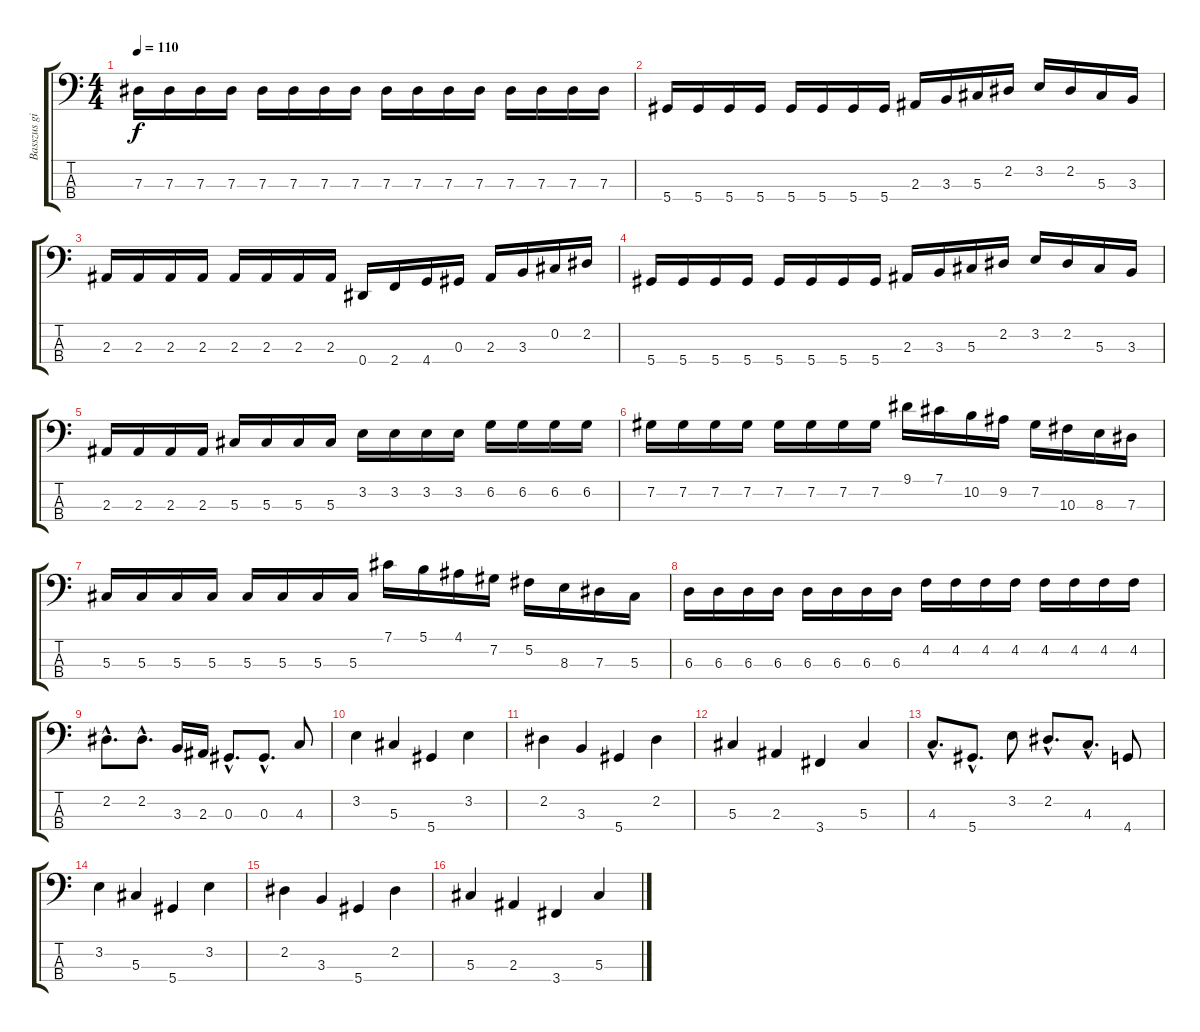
\track ("Basszus gitár" "Basszus gi") {instrument electricbassfinger}
\staff {score tabs}
\tuning (Gb2 Db2 Ab1 Eb1) {hide}
\ts (4 4)
\tempo 110
\clef f4
\ks c
7.3.16{dy f} 7.3.16 7.3.16 7.3.16 7.3.16 7.3.16 7.3.16 7.3.16 7.3.16 7.3.16 7.3.16 7.3.16 7.3.16 7.3.16 7.3.16 7.3.16 |
5.4.16 5.4.16 5.4.16 5.4.16 5.4.16 5.4.16 5.4.16 5.4.16 2.3.16 3.3.16 5.3.16 2.2.16 3.2.16 2.2.16 5.3.16 3.3.16 |
2.3.16 2.3.16 2.3.16 2.3.16 2.3.16 2.3.16 2.3.16 2.3.16 0.4.16 2.4.16 4.4.16 0.3.16 2.3.16 3.3.16 0.2.16 2.2.16 |
5.4.16 5.4.16 5.4.16 5.4.16 5.4.16 5.4.16 5.4.16 5.4.16 2.3.16 3.3.16 5.3.16 2.2.16 3.2.16 2.2.16 5.3.16 3.3.16 |
2.3.16 2.3.16 2.3.16 2.3.16 5.3.16 5.3.16 5.3.16 5.3.16 3.2.16 3.2.16 3.2.16 3.2.16 6.2.16 6.2.16 6.2.16 6.2.16 |
7.2.16 7.2.16 7.2.16 7.2.16 7.2.16 7.2.16 7.2.16 7.2.16 9.1.16 7.1.16 10.2.16 9.2.16 7.2.16 10.3.16 8.3.16 7.3.16 |
5.3.16 5.3.16 5.3.16 5.3.16 5.3.16 5.3.16 5.3.16 5.3.16 7.1.16 5.1.16 4.1.16 7.2.16 5.2.16 8.3.16 7.3.16 5.3.16 |
6.3.16 6.3.16 6.3.16 6.3.16 6.3.16 6.3.16 6.3.16 6.3.16 4.2.16 4.2.16 4.2.16 4.2.16 4.2.16 4.2.16 4.2.16 4.2.16 |
2.2{hac}.8{d} 2.2{hac}.8{d} 3.3.16 2.3.16 0.3{hac}.8{d} 0.3{hac}.8{d} 4.3.8 |
3.2.4 5.3.4 5.4.4 3.2.4 |
2.2.4 3.3.4 5.4.4 2.2.4 |
5.3.4 2.3.4 3.4.4 5.3.4 |
4.3{hac}.8{d} 5.4{hac}.8{d} 3.2.8 2.2{hac}.8{d} 4.3{hac}.8{d} 4.4.8 |
3.2.4 5.3.4 5.4.4 3.2.4 |
2.2.4 3.3.4 5.4.4 2.2.4 |
5.3.4 2.3.4 3.4.4 5.3.4
